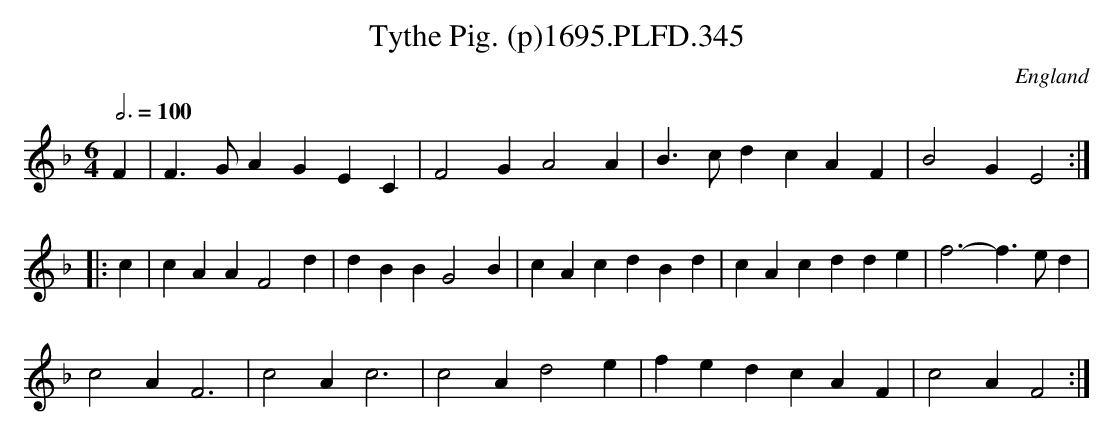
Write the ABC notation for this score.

X:1
T:Tythe Pig. (p)1695.PLFD.345
M:6/4
L:1/4
Q:3/4=100
O:England
K:F
F|F>GAGEC|F2GA2A|B>cdcAF|B2GE2:|
|:c|cAAF2d|dBBG2B|cAcdBd|cAcdde|f3-f>ed|
c2AF3|c2Ac3|c2Ad2e|fedcAF|c2AF2:|
